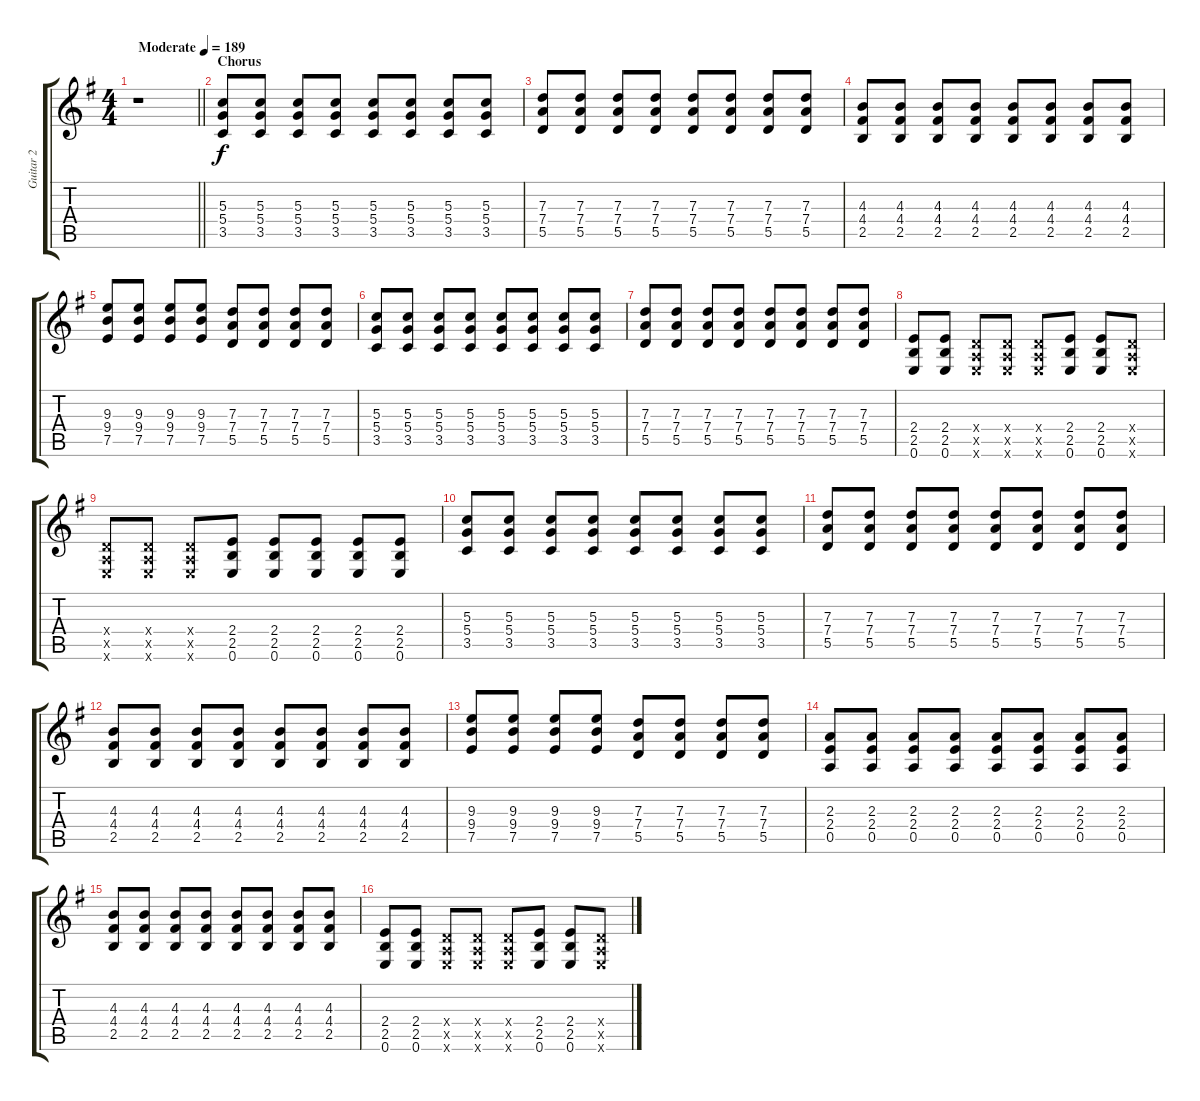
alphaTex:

\track ("Guitar 2" "Guitar 2") {instrument distortionguitar}
\staff {score tabs}
\tuning (E4 B3 G3 D3 A2 E2) {hide}
\ts (4 4)
\tempo (189 "Moderate")
\clef g2
\barLineRight lightlight
\ks g
r.1{dy f instrument distortionguitar} |
\section ("" "Chorus")
(5.3 5.4 3.5).8 (5.3 5.4 3.5).8 (5.3 5.4 3.5).8 (5.3 5.4 3.5).8 (5.3 5.4 3.5).8 (5.3 5.4 3.5).8 (5.3 5.4 3.5).8 (5.3 5.4 3.5).8 |
(7.3 7.4 5.5).8 (7.3 7.4 5.5).8 (7.3 7.4 5.5).8 (7.3 7.4 5.5).8 (7.3 7.4 5.5).8 (7.3 7.4 5.5).8 (7.3 7.4 5.5).8 (7.3 7.4 5.5).8 |
(4.3 4.4 2.5).8 (4.3 4.4 2.5).8 (4.3 4.4 2.5).8 (4.3 4.4 2.5).8 (4.3 4.4 2.5).8 (4.3 4.4 2.5).8 (4.3 4.4 2.5).8 (4.3 4.4 2.5).8 |
(9.3 9.4 7.5).8 (9.3 9.4 7.5).8 (9.3 9.4 7.5).8 (9.3 9.4 7.5).8 (7.3 7.4 5.5).8 (7.3 7.4 5.5).8 (7.3 7.4 5.5).8 (7.3 7.4 5.5).8 |
(5.3 5.4 3.5).8 (5.3 5.4 3.5).8 (5.3 5.4 3.5).8 (5.3 5.4 3.5).8 (5.3 5.4 3.5).8 (5.3 5.4 3.5).8 (5.3 5.4 3.5).8 (5.3 5.4 3.5).8 |
(7.3 7.4 5.5).8 (7.3 7.4 5.5).8 (7.3 7.4 5.5).8 (7.3 7.4 5.5).8 (7.3 7.4 5.5).8 (7.3 7.4 5.5).8 (7.3 7.4 5.5).8 (7.3 7.4 5.5).8 |
(2.4 2.5 0.6).8 (2.4 2.5 0.6).8 (0.4{x} 0.5{x} 0.6{x}).8 (0.4{x} 0.5{x} 0.6{x}).8 (0.4{x} 0.5{x} 0.6{x}).8 (2.4 2.5 0.6).8 (2.4 2.5 0.6).8 (0.4{x} 0.5{x} 0.6{x}).8 |
(0.4{x} 0.5{x} 0.6{x}).8 (0.4{x} 0.5{x} 0.6{x}).8 (0.4{x} 0.5{x} 0.6{x}).8 (2.4 2.5 0.6).8 (2.4 2.5 0.6).8 (2.4 2.5 0.6).8 (2.4 2.5 0.6).8 (2.4 2.5 0.6).8 |
(5.3 5.4 3.5).8 (5.3 5.4 3.5).8 (5.3 5.4 3.5).8 (5.3 5.4 3.5).8 (5.3 5.4 3.5).8 (5.3 5.4 3.5).8 (5.3 5.4 3.5).8 (5.3 5.4 3.5).8 |
(7.3 7.4 5.5).8 (7.3 7.4 5.5).8 (7.3 7.4 5.5).8 (7.3 7.4 5.5).8 (7.3 7.4 5.5).8 (7.3 7.4 5.5).8 (7.3 7.4 5.5).8 (7.3 7.4 5.5).8 |
(4.3 4.4 2.5).8 (4.3 4.4 2.5).8 (4.3 4.4 2.5).8 (4.3 4.4 2.5).8 (4.3 4.4 2.5).8 (4.3 4.4 2.5).8 (4.3 4.4 2.5).8 (4.3 4.4 2.5).8 |
(9.3 9.4 7.5).8 (9.3 9.4 7.5).8 (9.3 9.4 7.5).8 (9.3 9.4 7.5).8 (7.3 7.4 5.5).8 (7.3 7.4 5.5).8 (7.3 7.4 5.5).8 (7.3 7.4 5.5).8 |
(2.3 2.4 0.5).8 (2.3 2.4 0.5).8 (2.3 2.4 0.5).8 (2.3 2.4 0.5).8 (2.3 2.4 0.5).8 (2.3 2.4 0.5).8 (2.3 2.4 0.5).8 (2.3 2.4 0.5).8 |
(4.3 4.4 2.5).8 (4.3 4.4 2.5).8 (4.3 4.4 2.5).8 (4.3 4.4 2.5).8 (4.3 4.4 2.5).8 (4.3 4.4 2.5).8 (4.3 4.4 2.5).8 (4.3 4.4 2.5).8 |
(2.4 2.5 0.6).8 (2.4 2.5 0.6).8 (0.4{x} 0.5{x} 0.6{x}).8 (0.4{x} 0.5{x} 0.6{x}).8 (0.4{x} 0.5{x} 0.6{x}).8 (2.4 2.5 0.6).8 (2.4 2.5 0.6).8 (0.4{x} 0.5{x} 0.6{x}).8
